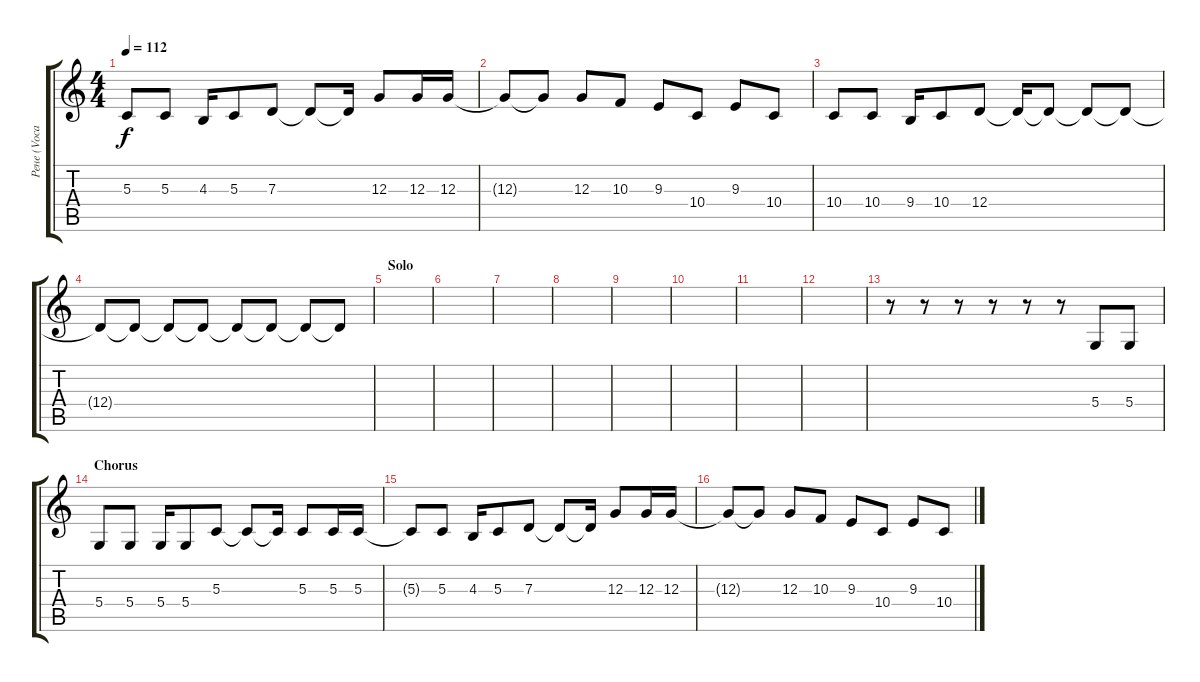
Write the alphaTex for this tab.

\track ("Рене (Vocal 1)" "Рене (Voca") {instrument lead6voice}
\staff {score tabs}
\tuning (E4 B3 G3 D3 A2 E2) {hide}
\ts (4 4)
\tempo 112
\clef g2
\ks c
5.3{t}.8{dy f} 5.3.8 4.3.16 5.3.8 7.3.8 7.3{t}.8 7.3{t}.16 12.3.8 12.3.16 12.3.16 |
12.3{t}.8 12.3{t}.8 12.3.8 10.3.8 9.3.8 10.4.8 9.3.8 10.4.8 |
10.4.8 10.4.8 9.4.16 10.4.8 12.4.8 12.4{t}.16 12.4{t}.8 12.4{t}.8 12.4{t}.8 |
12.4{t}.8 12.4{t}.8 12.4{t}.8 12.4{t}.8 12.4{t}.8 12.4{t}.8 12.4{t}.8 12.4{t}.8 |
\section ("" "Solo")
|
|
|
|
|
|
|
|
r.8 r.8 r.8 r.8 r.8 r.8 5.4.8 5.4.8 |
\section ("" "Chorus")
5.4.8 5.4.8 5.4.16 5.4.8 5.3.8 5.3{t}.8 5.3{t}.16 5.3.8 5.3.16 5.3.16 |
5.3{t}.8 5.3.8 4.3.16 5.3.8 7.3.8 7.3{t}.8 7.3{t}.16 12.3.8 12.3.16 12.3.16 |
12.3{t}.8 12.3{t}.8 12.3.8 10.3.8 9.3.8 10.4.8 9.3.8 10.4.8
